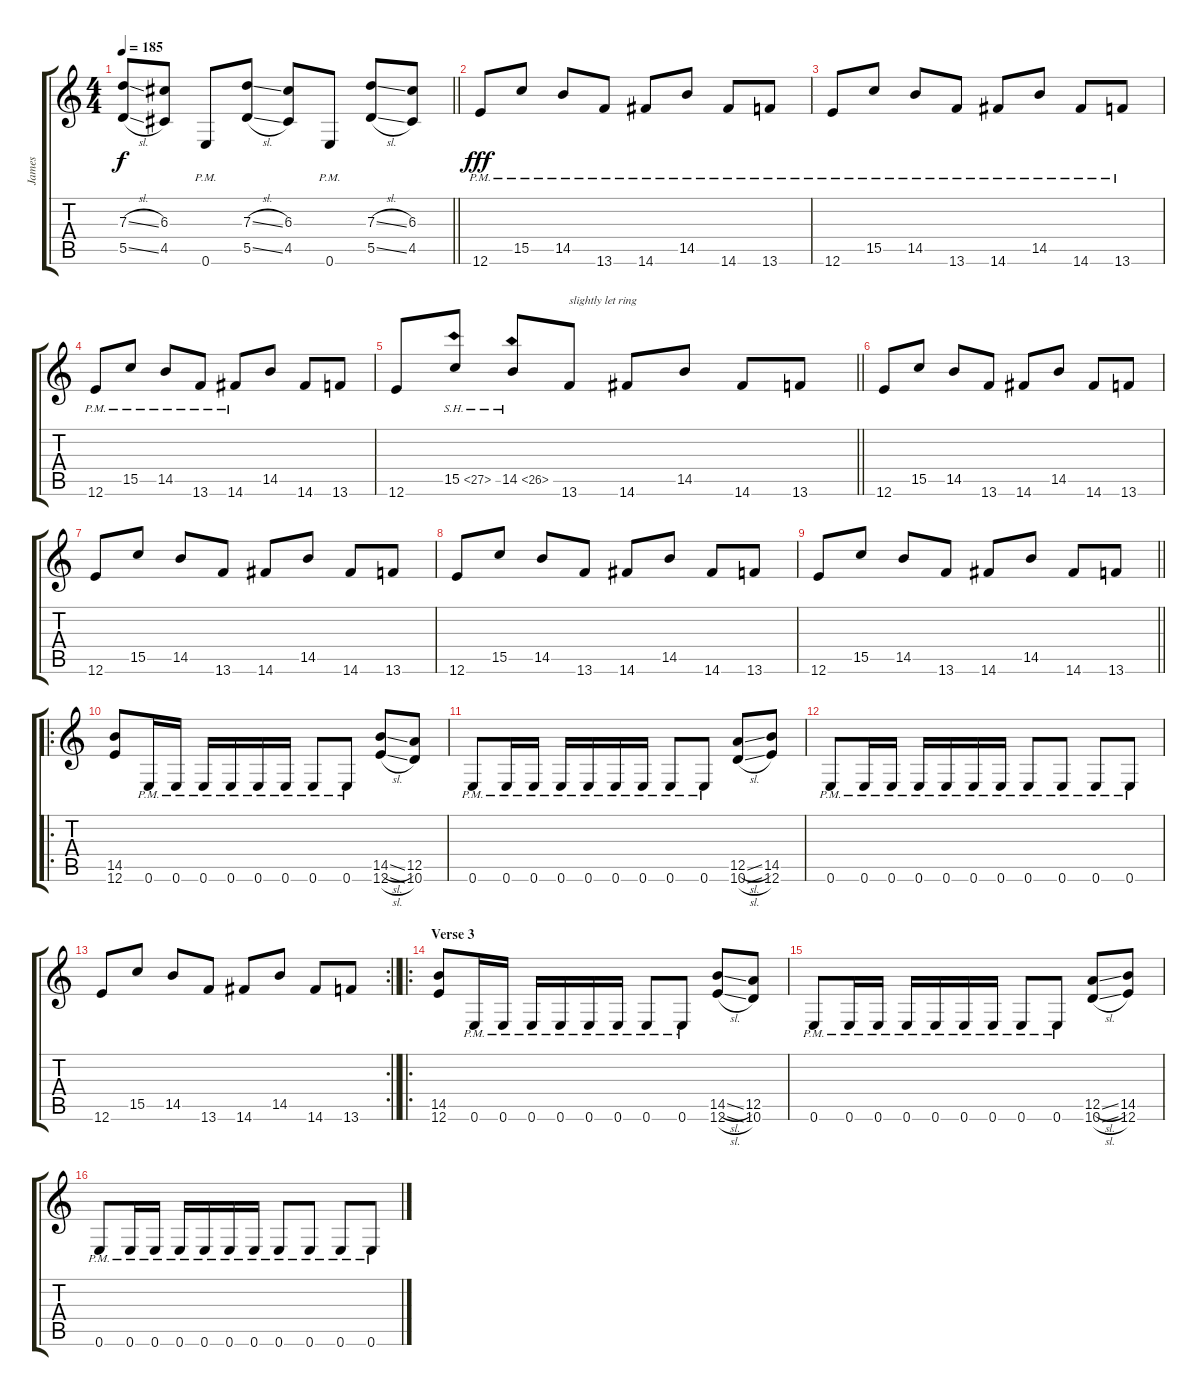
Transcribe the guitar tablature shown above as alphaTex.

\track ("James" "James") {instrument distortionguitar}
\staff {score tabs}
\tuning (E4 B3 G3 D3 A2 E2) {hide}
\ts (4 4)
\tempo 185
\clef g2
\barLineRight lightlight
\ks c
(7.3{sl} 5.5{sl}).8{dy f} (6.3 4.5).8 0.6{pm}.8 (7.3{sl} 5.5{sl}).8 (6.3 4.5).8 0.6{pm}.8 (7.3{sl} 5.5{sl}).8 (6.3 4.5).8 |
12.6{pm}.8{dy fff} 15.5{pm}.8 14.5{pm}.8 13.6{pm}.8 14.6{pm}.8 14.5{pm}.8 14.6{pm}.8 13.6{pm}.8 |
12.6{pm}.8 15.5{pm}.8 14.5{pm}.8 13.6{pm}.8 14.6{pm}.8 14.5{pm}.8 14.6{pm}.8 13.6{pm}.8 |
12.6{pm}.8 15.5{pm}.8 14.5{pm}.8 13.6{pm}.8 14.6{pm}.8 14.5.8 14.6.8 13.6.8 |
\barLineRight lightlight
12.6.8 15.5{sh 12}.8 14.5{sh 12}.8 13.6.8{txt "slightly let ring"} 14.6.8 14.5.8 14.6.8 13.6.8 |
\section ("" "")
12.6.8 15.5.8 14.5.8 13.6.8 14.6.8 14.5.8 14.6.8 13.6.8 |
12.6.8 15.5.8 14.5.8 13.6.8 14.6.8 14.5.8 14.6.8 13.6.8 |
12.6.8 15.5.8 14.5.8 13.6.8 14.6.8 14.5.8 14.6.8 13.6.8 |
\barLineRight lightlight
12.6.8 15.5.8 14.5.8 13.6.8 14.6.8 14.5.8 14.6.8 13.6.8 |
\ro
\section ("" "")
(14.5 12.6).8 0.6{pm}.16 0.6{pm}.16 0.6{pm}.16 0.6{pm}.16 0.6{pm}.16 0.6{pm}.16 0.6{pm}.8 0.6{pm}.8 (14.5{sl} 12.6{sl}).8 (12.5 10.6).8 |
0.6{pm}.8 0.6{pm}.16 0.6{pm}.16 0.6{pm}.16 0.6{pm}.16 0.6{pm}.16 0.6{pm}.16 0.6{pm}.8 0.6{pm}.8 (12.5{sl} 10.6{sl}).8 (14.5 12.6).8 |
0.6{pm}.8 0.6{pm}.16 0.6{pm}.16 0.6{pm}.16 0.6{pm}.16 0.6{pm}.16 0.6{pm}.16 0.6{pm}.8 0.6{pm}.8 0.6{pm}.8 0.6{pm}.8 |
\rc 2
\barLineRight lightlight
12.6.8 15.5.8 14.5.8 13.6.8 14.6.8 14.5.8 14.6.8 13.6.8 |
\ro
\section ("" "Verse 3")
(14.5 12.6).8 0.6{pm}.16 0.6{pm}.16 0.6{pm}.16 0.6{pm}.16 0.6{pm}.16 0.6{pm}.16 0.6{pm}.8 0.6{pm}.8 (14.5{sl} 12.6{sl}).8 (12.5 10.6).8 |
0.6{pm}.8 0.6{pm}.16 0.6{pm}.16 0.6{pm}.16 0.6{pm}.16 0.6{pm}.16 0.6{pm}.16 0.6{pm}.8 0.6{pm}.8 (12.5{sl} 10.6{sl}).8 (14.5 12.6).8 |
0.6{pm}.8 0.6{pm}.16 0.6{pm}.16 0.6{pm}.16 0.6{pm}.16 0.6{pm}.16 0.6{pm}.16 0.6{pm}.8 0.6{pm}.8 0.6{pm}.8 0.6{pm}.8
